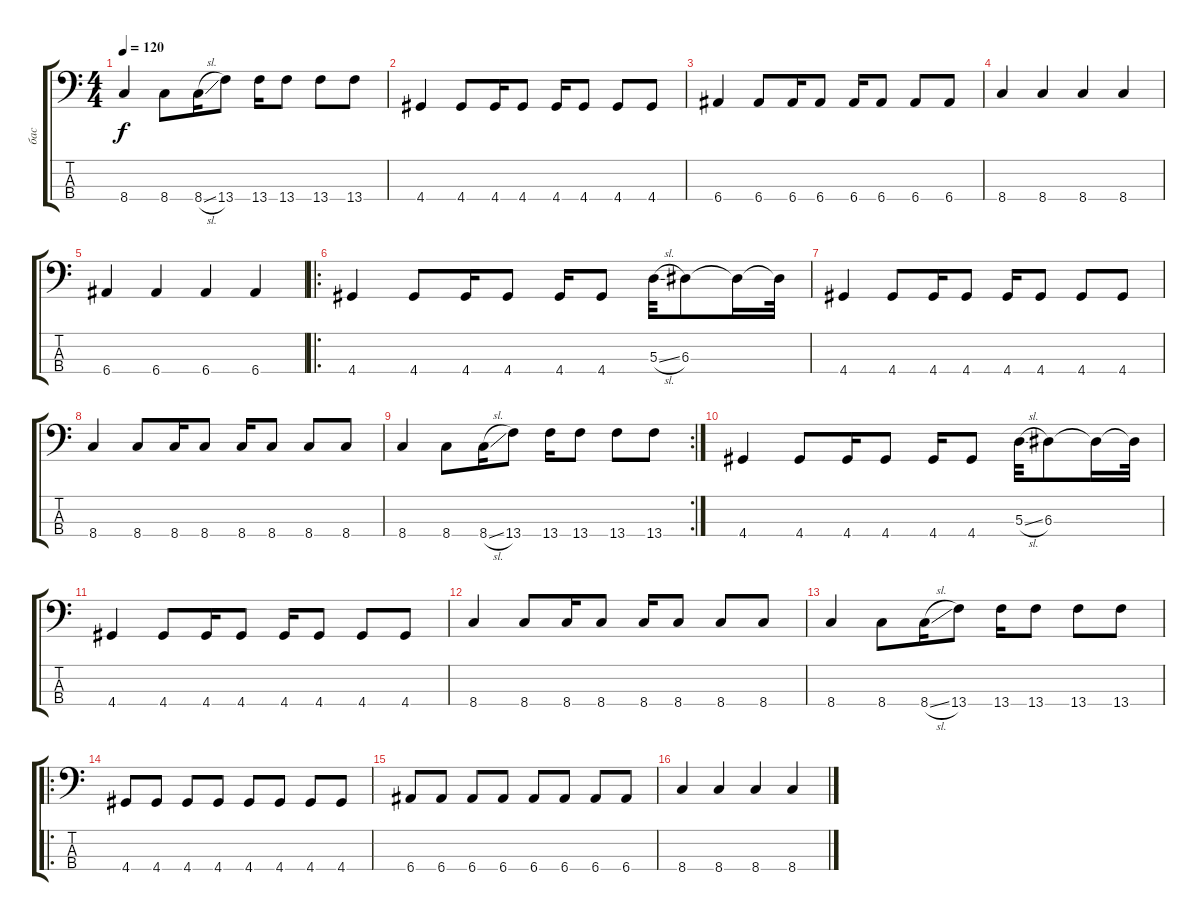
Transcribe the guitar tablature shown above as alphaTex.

\track ("бас" "бас") {instrument electricbassfinger}
\staff {score tabs}
\tuning (G2 D2 A1 E1) {hide}
\ts (4 4)
\tempo 120
\clef f4
\ks c
8.4.4{dy f} 8.4.8 8.4{sl}.16 13.4.8 13.4.16 13.4.8 13.4.8 13.4.8 |
4.4.4 4.4.8 4.4.16 4.4.8 4.4.16 4.4.8 4.4.8 4.4.8 |
6.4.4 6.4.8 6.4.16 6.4.8 6.4.16 6.4.8 6.4.8 6.4.8 |
8.4.4 8.4.4 8.4.4 8.4.4 |
6.4.4 6.4.4 6.4.4 6.4.4 |
\ro
4.4.4 4.4.8 4.4.16 4.4.8 4.4.16 4.4.8 5.3{sl}.32 6.3.8 6.3{t}.16 6.3{t}.32 |
4.4.4 4.4.8 4.4.16 4.4.8 4.4.16 4.4.8 4.4.8 4.4.8 |
8.4.4 8.4.8 8.4.16 8.4.8 8.4.16 8.4.8 8.4.8 8.4.8 |
\rc 2
8.4.4 8.4.8 8.4{sl}.16 13.4.8 13.4.16 13.4.8 13.4.8 13.4.8 |
4.4.4 4.4.8 4.4.16 4.4.8 4.4.16 4.4.8 5.3{sl}.32 6.3.8 6.3{t}.16 6.3{t}.32 |
4.4.4 4.4.8 4.4.16 4.4.8 4.4.16 4.4.8 4.4.8 4.4.8 |
8.4.4 8.4.8 8.4.16 8.4.8 8.4.16 8.4.8 8.4.8 8.4.8 |
8.4.4 8.4.8 8.4{sl}.16 13.4.8 13.4.16 13.4.8 13.4.8 13.4.8 |
\ro
4.4.8 4.4.8 4.4.8 4.4.8 4.4.8 4.4.8 4.4.8 4.4.8 |
6.4.8 6.4.8 6.4.8 6.4.8 6.4.8 6.4.8 6.4.8 6.4.8 |
8.4.4 8.4.4 8.4.4 8.4.4
